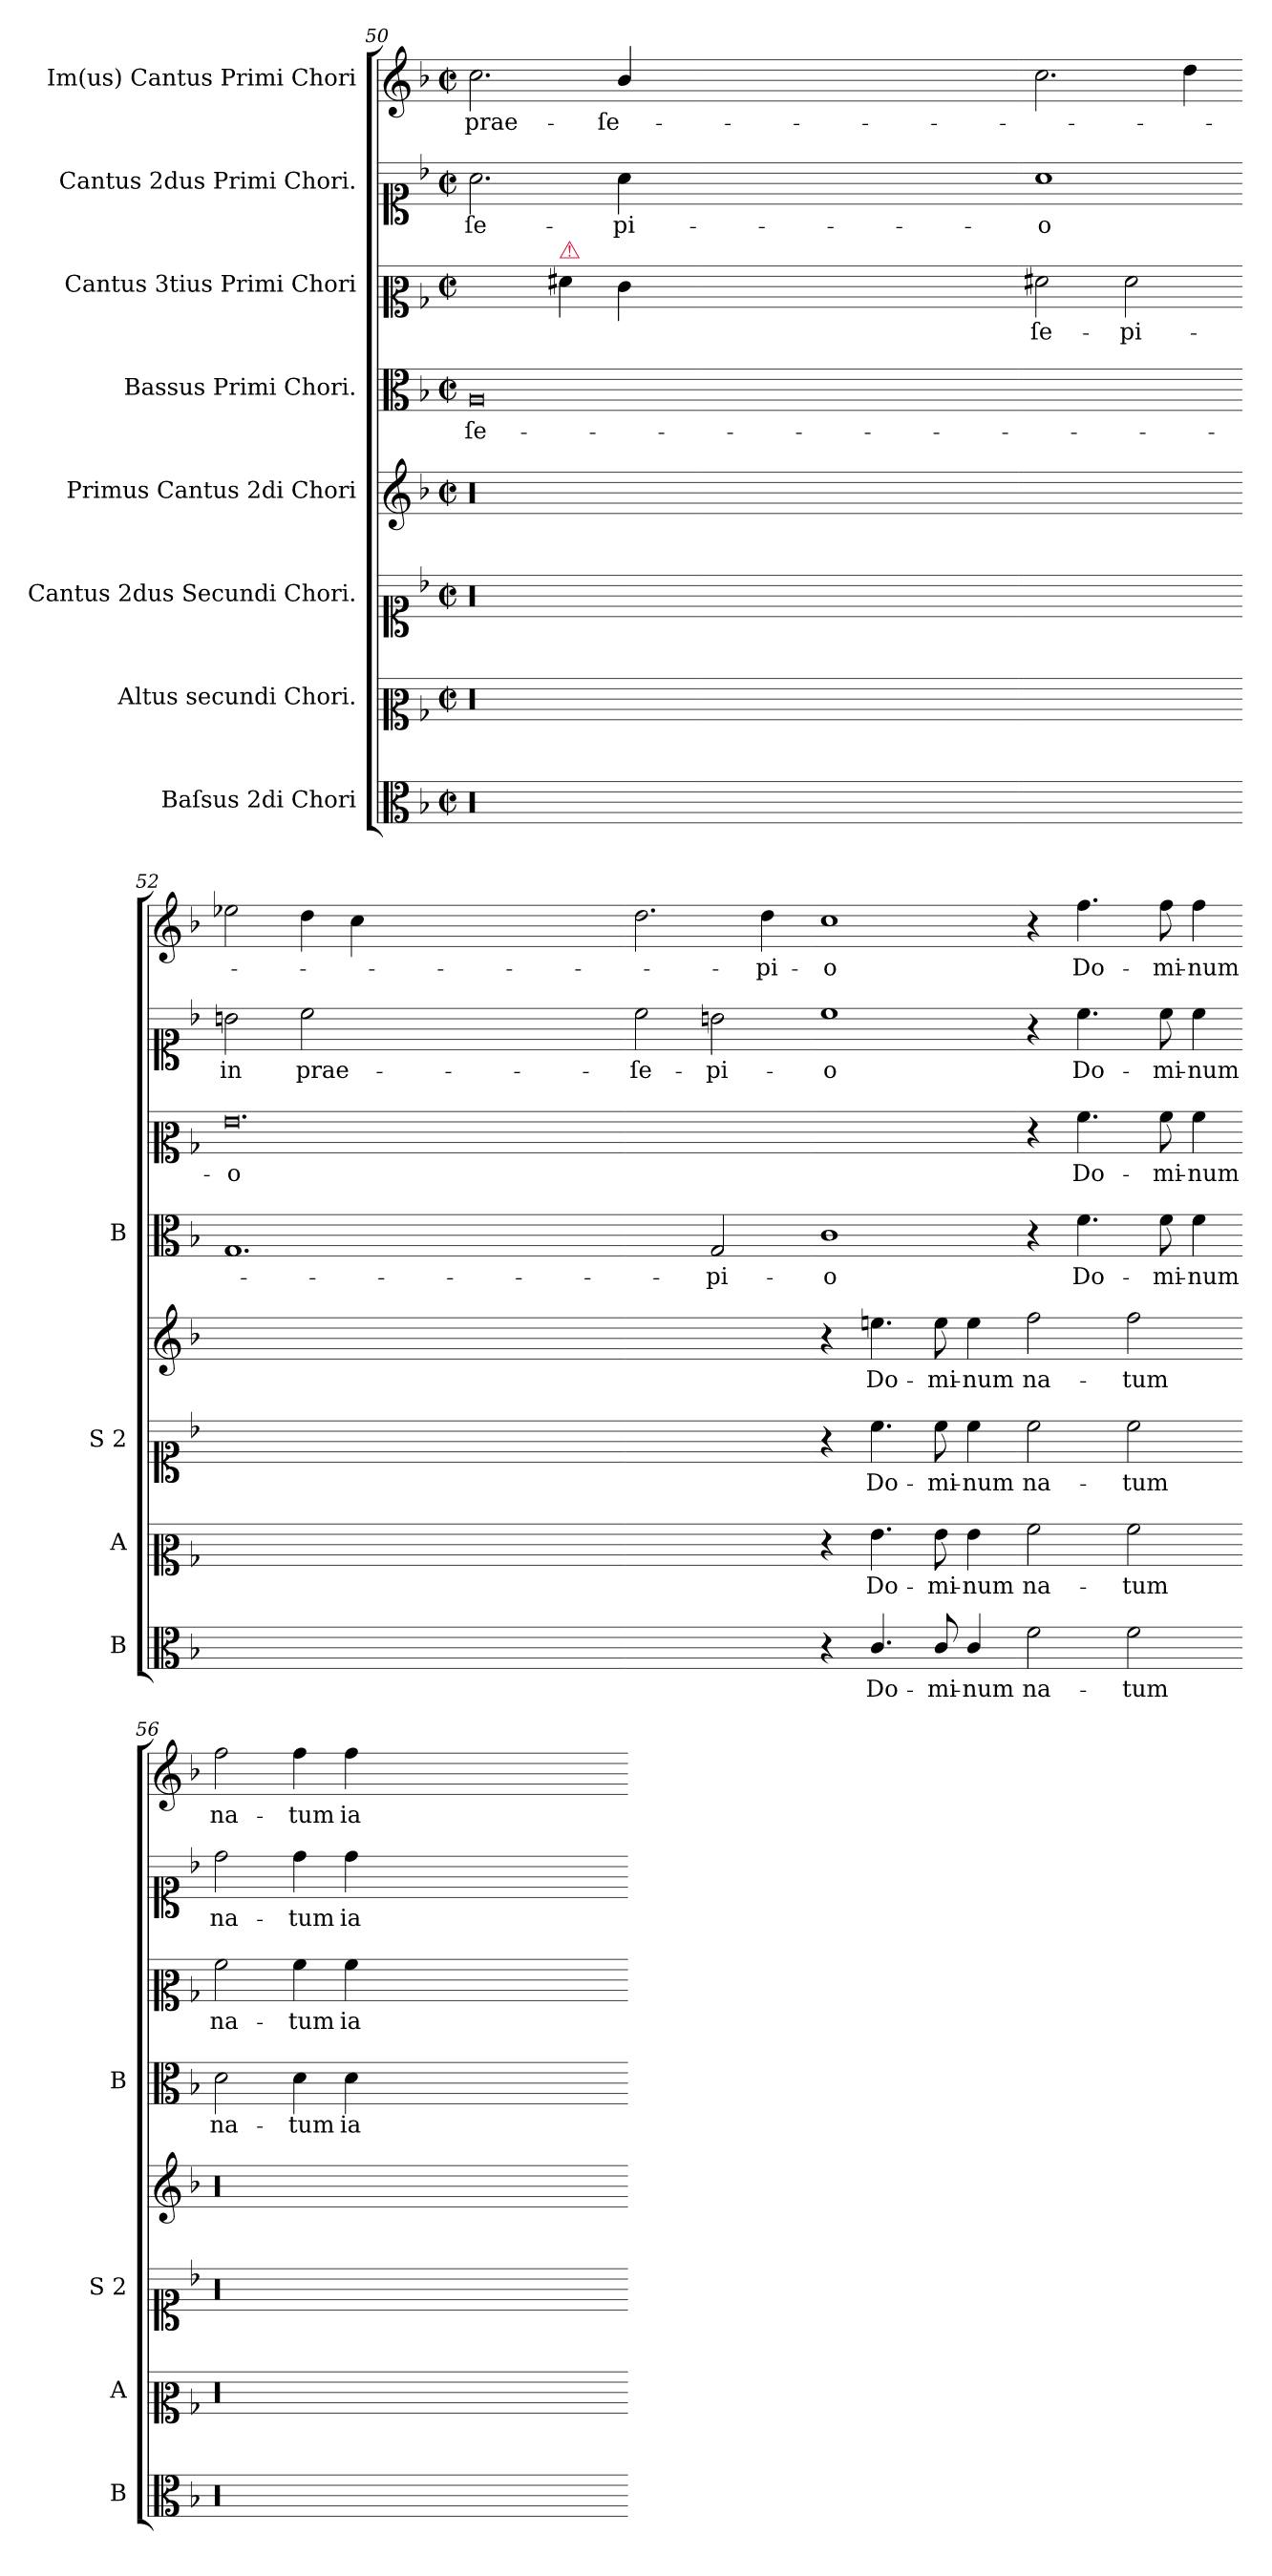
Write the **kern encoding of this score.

**kern	**text	**kern	**text	**kern	**text	**kern	**text	**kern	**text	**kern	**text	**kern	**text	**kern	**text
*part8	*part8	*part7	*part7	*part6	*part6	*part5	*part5	*part4	*part4	*part3	*part3	*part2	*part2	*part1	*part1
*staff8	*staff8	*staff7	*staff7	*staff6	*staff6	*staff5	*staff5	*staff4	*staff4	*staff3	*staff3	*staff2	*staff2	*staff1	*staff1
*I"Baſsus 2di Chori	*	*I"Altus secundi Chori.	*	*I"Cantus 2dus Secundi Chori.	*	*I"Primus Cantus 2di Chori	*	*I"Bassus Primi Chori.	*	*I"Cantus 3tius Primi Chori	*	*I"Cantus 2dus Primi Chori.	*	*I"Im(us) Cantus Primi Chori	*
*I'B	*	*I'A	*	*I'S 2	*	*	*	*I'B	*	*	*	*	*	*	*
*clefC3	*	*clefC2	*	*clefC1	*	*clefG2	*	*clefC3	*	*clefC2	*	*clefC1	*	*clefG2	*
*k[b-]	*	*k[b-]	*	*k[b-]	*	*k[b-]	*	*k[b-]	*	*k[b-]	*	*k[b-]	*	*k[b-]	*
*F:	*	*F:	*	*F:	*	*F:	*	*F:	*	*F:	*	*F:	*	*F:	*
*M2/2	*	*M2/2	*	*M2/2	*	*M2/2	*	*M2/2	*	*M2/2	*	*M2/2	*	*M2/2	*
*met(c|)	*	*met(c|)	*	*met(c|)	*	*met(c|)	*	*met(c|)	*	*met(c|)	*	*met(c|)	*	*met(c|)	*
=50	=50	=50	=50	=50	=50	=50	=50	=50	=50	=50	=50	=50	=50	=50	=50
00r	.	00r	.	00r	.	00r	.	0A	-ſe-	2ryy	.	2.a\	-ſe-	2.cc\	-prae-
!	!	!	!	!	!	!	!	!	!	!LO:TX:a:color=crimson:t=⚠	!	!	!	!	!
.	.	.	.	.	.	.	.	.	.	4f#X\	.	.	.	.	.
.	.	.	.	.	.	.	.	.	.	4e\	.	4a\	-pi-	4b-/	-ſe-
.	.	.	.	.	.	.	.	.	.	0.ryy	.	0.ryy	.	0.ryy	.
.	.	.	.	.	.	.	.	0ryy	.	.	.	.	.	.	.
=51-	=51-	=51-	=51-	=51-	=51-	=51-	=51-	=51-	=51-	=51-	=51-	=51-	=51-	=51-	=51-
1ryy	.	1ryy	.	1ryy	.	1ryy	.	1ryy	.	2f#X\	-ſe-	1a	-o	2.cc\	.
.	.	.	.	.	.	.	.	.	.	2f#\	-pi-	.	.	.	.
.	.	.	.	.	.	.	.	.	.	.	.	.	.	4dd\	.
=52-	=52-	=52-	=52-	=52-	=52-	=52-	=52-	=52-	=52-	=52-	=52-	=52-	=52-	=52-	=52-
0.ryy	.	0.ryy	.	0.ryy	.	0.ryy	.	1.G	.	0.g	-o	2bn\	in	2ee-X\	.
.	.	.	.	.	.	.	.	.	.	.	.	2cc\	prae-	4dd\	.
.	.	.	.	.	.	.	.	.	.	.	.	.	.	4cc\	.
.	.	.	.	.	.	.	.	.	.	.	.	0ryy	.	0ryy	.
.	.	.	.	.	.	.	.	1.ryy	.	.	.	.	.	.	.
=53-	=53-	=53-	=53-	=53-	=53-	=53-	=53-	=53-	=53-	=53-	=53-	=53-	=53-	=53-	=53-
1ryy	.	1ryy	.	1ryy	.	1ryy	.	2ryy	.	1ryy	.	2cc\	-ſe-	2.dd\	.
.	.	.	.	.	.	.	.	2G/	-pi-	.	.	2bn\	-pi-	.	.
.	.	.	.	.	.	.	.	.	.	.	.	.	.	4dd\	-pi-
=54-	=54-	=54-	=54-	=54-	=54-	=54-	=54-	=54-	=54-	=54-	=54-	=54-	=54-	=54-	=54-
4r	.	4r	.	4r	.	4r	.	1c	-o	1ryy	.	1cc	-o	1cc	-o
!	!LO:LY:i	!	!LO:LY:i	!	!LO:LY:i	!	!	!	!	!	!	!	!	!	!
4.c/	Do-	4.g\	Do-	4.cc\	Do-	4.een\	Do-	.	.	.	.	.	.	.	.
!	!LO:LY:i	!	!LO:LY:i	!	!LO:LY:i	!	!	!	!	!	!	!	!	!	!
8c/	-mi-	8g\	-mi-	8cc\	-mi-	8ee\	-mi-	.	.	.	.	.	.	.	.
!	!LO:LY:i	!	!LO:LY:i	!	!LO:LY:i	!	!	!	!	!	!	!	!	!	!
4c/	-num	4g\	-num	4cc\	-num	4ee\	-num	.	.	.	.	.	.	.	.
=55-	=55-	=55-	=55-	=55-	=55-	=55-	=55-	=55-	=55-	=55-	=55-	=55-	=55-	=55-	=55-
!	!LO:LY:i	!	!LO:LY:i	!	!LO:LY:i	!	!	!	!	!	!	!	!	!	!
2f\	na-	2a\	na-	2cc\	na-	2ff\	na-	4r	.	4r	.	4r	.	4r	.
.	.	.	.	.	.	.	.	4.f\	Do-	4.a\	Do-	4.cc\	Do-	4.ff\	Do-
!	!LO:LY:i	!	!LO:LY:i	!	!LO:LY:i	!	!	!	!	!	!	!	!	!	!
2f\	-tum	2a\	-tum	2cc\	-tum	2ff\	-tum	.	.	.	.	.	.	.	.
.	.	.	.	.	.	.	.	8f\	-mi-	8a\	-mi-	8cc\	-mi-	8ff\	-mi-
.	.	.	.	.	.	.	.	4f\	-num	4a\	-num	4cc\	-num	4ff\	-num
=56-	=56-	=56-	=56-	=56-	=56-	=56-	=56-	=56-	=56-	=56-	=56-	=56-	=56-	=56-	=56-
00r	.	00r	.	00r	.	00r	.	2d\	na-	2a\	na-	2dd\	na-	2ff\	na-
.	.	.	.	.	.	.	.	4d\	-tum	4a\	-tum	4dd\	-tum	4ff\	-tum
.	.	.	.	.	.	.	.	4d\	ia-	4a\	ia-	4dd\	ia-	4ff\	ia-
.	.	.	.	.	.	.	.	0.ryy	.	0.ryy	.	0.ryy	.	0.ryy	.
=-	=-	=-	=-	=-	=-	=-	=-	=-	=-	=-	=-	=-	=-	=-	=-
*-	*-	*-	*-	*-	*-	*-	*-	*-	*-	*-	*-	*-	*-	*-	*-
